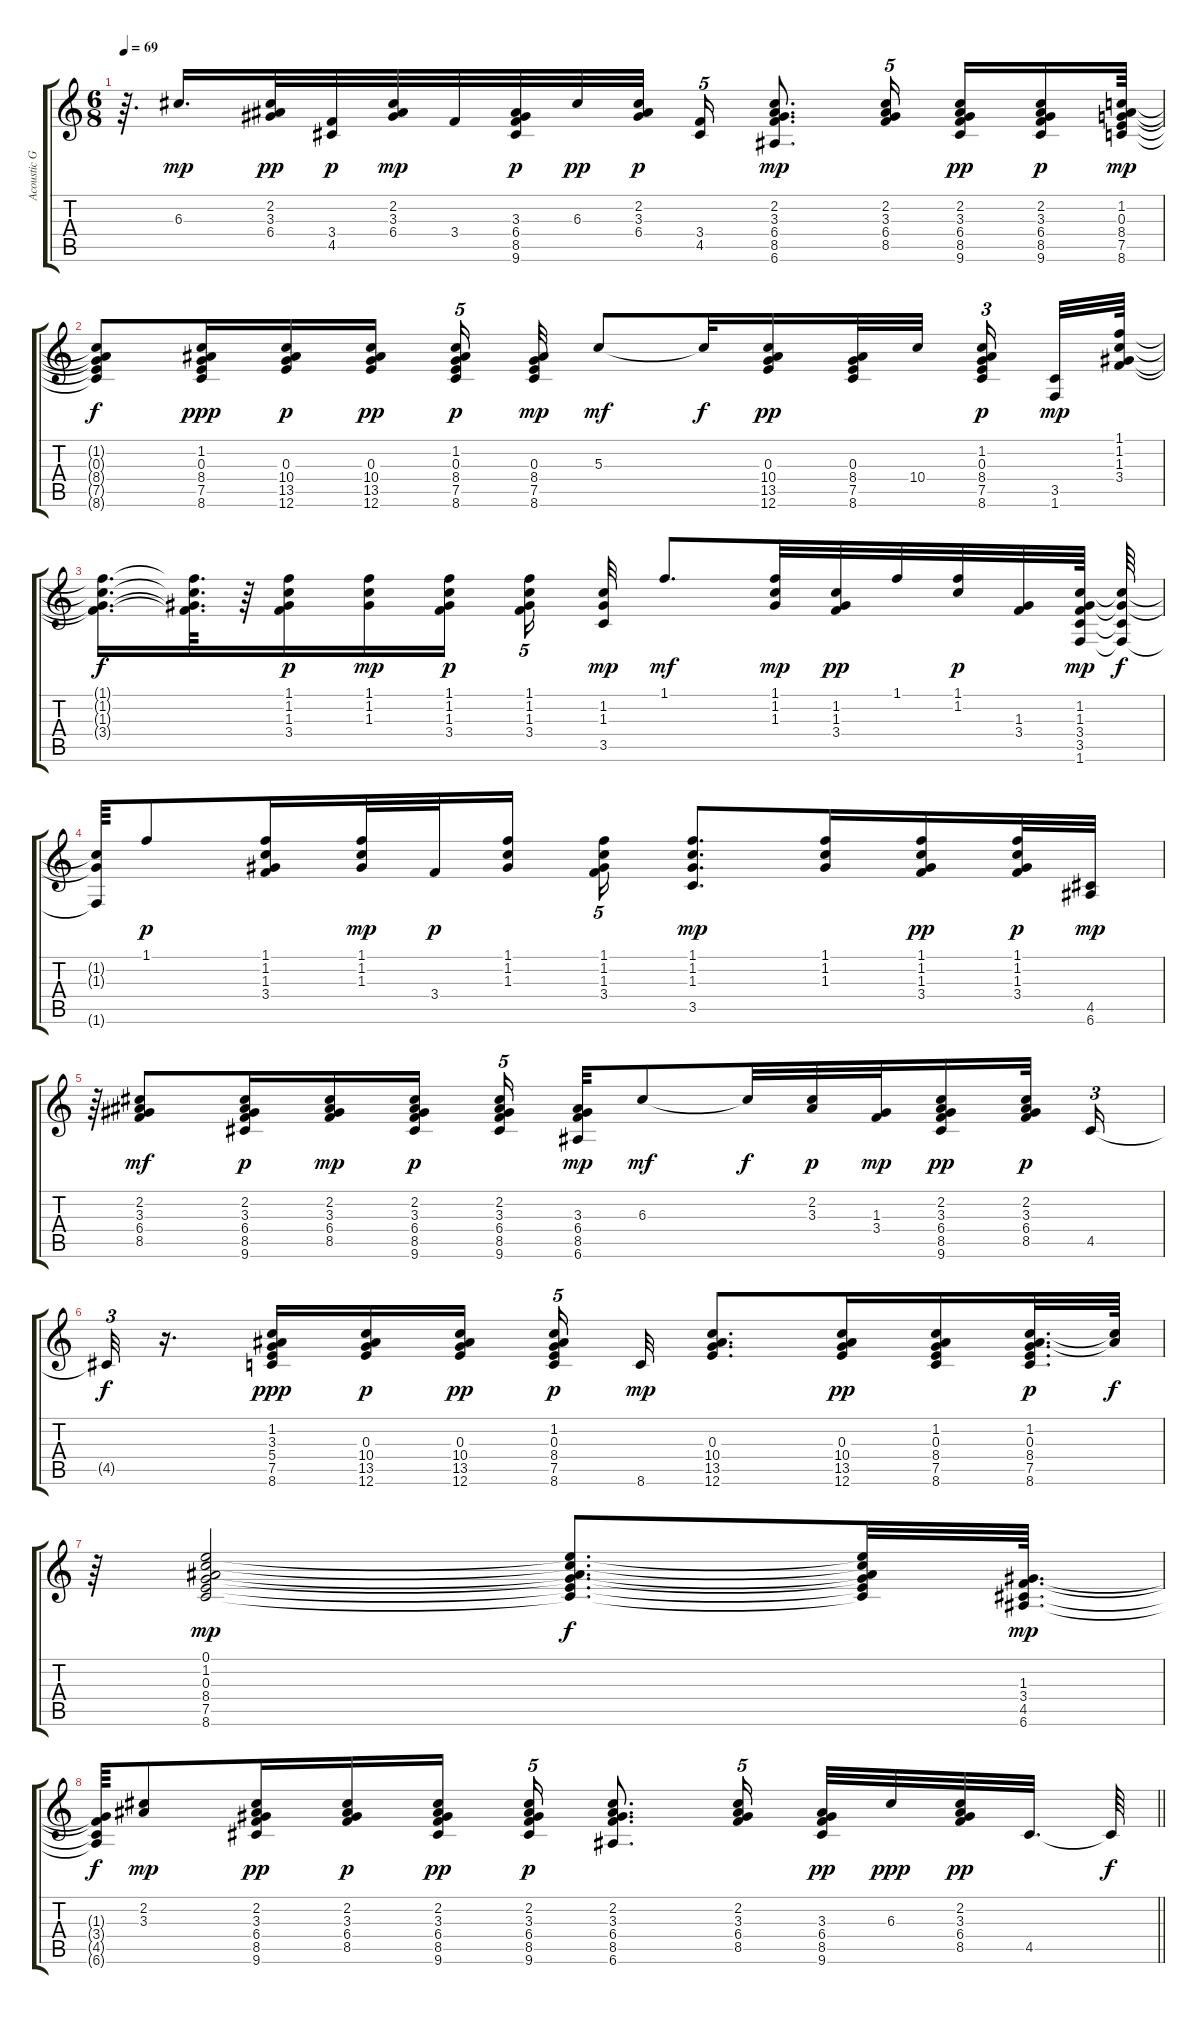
\track ("Acoustic Guitar" "Acoustic G") {instrument acousticguitarsteel}
\staff {score tabs}
\tuning (E4 B3 G3 D3 A2 E2) {hide}
\ts (6 8)
\tempo 69
\clef g2
\ks c
r.64{d dy p} 6.3.16{d dy mp} (2.2 3.3 6.4).32{dy pp} (3.4 4.5).32{dy p} (2.2 3.3 6.4).32{dy mp} 3.4.32 (3.3 6.4 8.5 9.6).32{dy p} 6.3.32{dy pp} (2.2 3.3 6.4).32{dy p beam splitsecondary} (3.4 4.5).16{tu (5 4)} (2.2 3.3 6.4 8.5 6.6).8{d dy mp} (2.2 3.3 6.4 8.5).16{tu (5 4) beam splitsecondary} (2.2 3.3 6.4 8.5 9.6).16{dy pp} (2.2 3.3 6.4 8.5 9.6).16{dy p} (1.2 0.3 8.4 7.5 8.6).64{dy mp} |
(1.2{t} 0.3{t} 8.4{t} 7.5{t} 8.6{t}).8{dy f} (1.2 0.3 8.4 7.5 8.6).16{dy ppp} (0.3 10.4 13.5 12.6).16{dy p} (0.3 10.4 13.5 12.6).16{dy pp beam splitsecondary} (1.2 0.3 8.4 7.5 8.6).16{tu (5 4) dy p} (0.3 8.4 7.5 8.6).32{dy mp} 5.3.8{dy mf} 5.3{t}.32{dy f} (0.3 10.4 13.5 12.6).16{dy pp} (0.3 8.4 7.5 8.6).32 10.4.32{beam splitsecondary} (1.2 0.3 8.4 7.5 8.6).16{tu (3 2) dy p beam splitsecondary} (3.5 1.6).32{dy mp} (1.1 1.2 1.3 3.4).64 |
(1.1{t} 1.2{t} 1.3{t} 3.4{t}).16{d dy f} (1.1{t} 1.2{t} 1.3{t} 3.4{t}).64{d} r.64 (1.1 1.2 1.3 3.4).16{dy p} (1.1 1.2 1.3).16{dy mp} (1.1 1.2 1.3 3.4).16{dy p beam splitsecondary} (1.1 1.2 1.3 3.4).16{tu (5 4)} (1.2 1.3 3.5).32{dy mp} 1.1.8{d dy mf} (1.1 1.2 1.3).32{dy mp} (1.2 1.3 3.4).32{dy pp} 1.1.32 (1.1 1.2).32{dy p} (1.3 3.4).32 (1.2 1.3 3.4 3.5 1.6).64{dy mp} (1.2{t} 1.3{t} 3.5{t} 1.6{t}).64{dy f} |
(1.2{t} 1.3{t} 1.6{t}).64 1.1.8{dy p} (1.1 1.2 1.3 3.4).16 (1.1 1.2 1.3).32{dy mp} 3.4.32{dy p} (1.1 1.2 1.3).16{beam splitsecondary} (1.1 1.2 1.3 3.4).16{tu (5 4)} (1.1 1.2 1.3 3.5).8{d dy mp} (1.1 1.2 1.3).16 (1.1 1.2 1.3 3.4).16{dy pp} (1.1 1.2 1.3 3.4).32{dy p} (4.5 6.6).32{dy mp} |
r.64 (2.2 3.3 6.4 8.5).8{dy mf} (2.2 3.3 6.4 8.5 9.6).16{dy p} (2.2 3.3 6.4 8.5).16{dy mp} (2.2 3.3 6.4 8.5 9.6).16{dy p beam splitsecondary} (2.2 3.3 6.4 8.5 9.6).16{tu (5 4)} (3.3 6.4 8.5 6.6).32{dy mp} 6.3.8{dy mf} 6.3{t}.32{dy f} (2.2 3.3).32{dy p} (1.3 3.4).32{dy mp} (2.2 3.3 6.4 8.5 9.6).16{dy pp} (2.2 3.3 6.4 8.5).32{dy p beam splitsecondary} 4.5.16{tu (3 2)} |
4.5{t}.32{tu (3 2) dy f} r.16{d} (1.2 3.3 5.4 7.5 8.6).16{dy ppp} (0.3 10.4 13.5 12.6).16{dy p} (0.3 10.4 13.5 12.6).16{dy pp beam splitsecondary} (1.2 0.3 8.4 7.5 8.6).16{tu (5 4) dy p} 8.6.32{dy mp} (0.3 10.4 13.5 12.6).8{d} (0.3 10.4 13.5 12.6).16{dy pp} (1.2 0.3 8.4 7.5 8.6).16 (1.2 0.3 8.4 7.5 8.6).32{d dy p} (1.2{t} 8.4{t}).64{dy f} |
r.64 (0.1 1.2 0.3 8.4 7.5 8.6).2{dy mp} (0.1{t} 1.2{t} 0.3{t} 8.4{t} 7.5{t} 8.6{t}).8{d dy f} (0.1{t} 1.2{t} 0.3{t} 8.4{t} 7.5{t} 8.6{t}).32 (1.3 3.4 4.5 6.6).64{d dy mp} |
\barLineRight lightlight
(1.3{t} 3.4{t} 4.5{t} 6.6{t}).64{dy f} (2.2 3.3).8{dy mp} (2.2 3.3 6.4 8.5 9.6).16{dy pp} (2.2 3.3 6.4 8.5).16{dy p} (2.2 3.3 6.4 8.5 9.6).16{dy pp beam splitsecondary} (2.2 3.3 6.4 8.5 9.6).16{tu (5 4) dy p} (2.2 3.3 6.4 8.5 6.6).8{d} (2.2 3.3 6.4 8.5).16{tu (5 4) beam splitsecondary} (3.3 6.4 8.5 9.6).32{dy pp} 6.3.32{dy ppp} (2.2 3.3 6.4 8.5).32{dy pp} 4.5.32{d} 4.5{t}.64{dy f}
